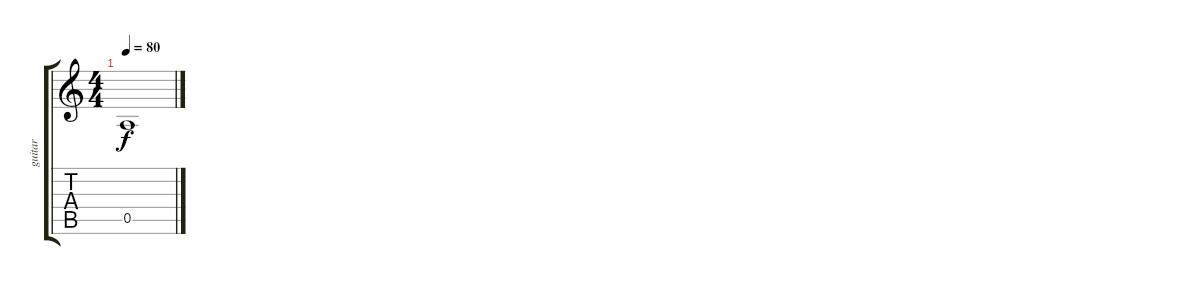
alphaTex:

\track ("guitar" "guitar") {instrument overdrivenguitar}
\staff {score tabs}
\tuning (E4 B3 G3 D3 A2 E2) {hide}
\ts (4 4)
\tempo 80
\clef g2
\ks c
0.5{t}.1{dy f}
